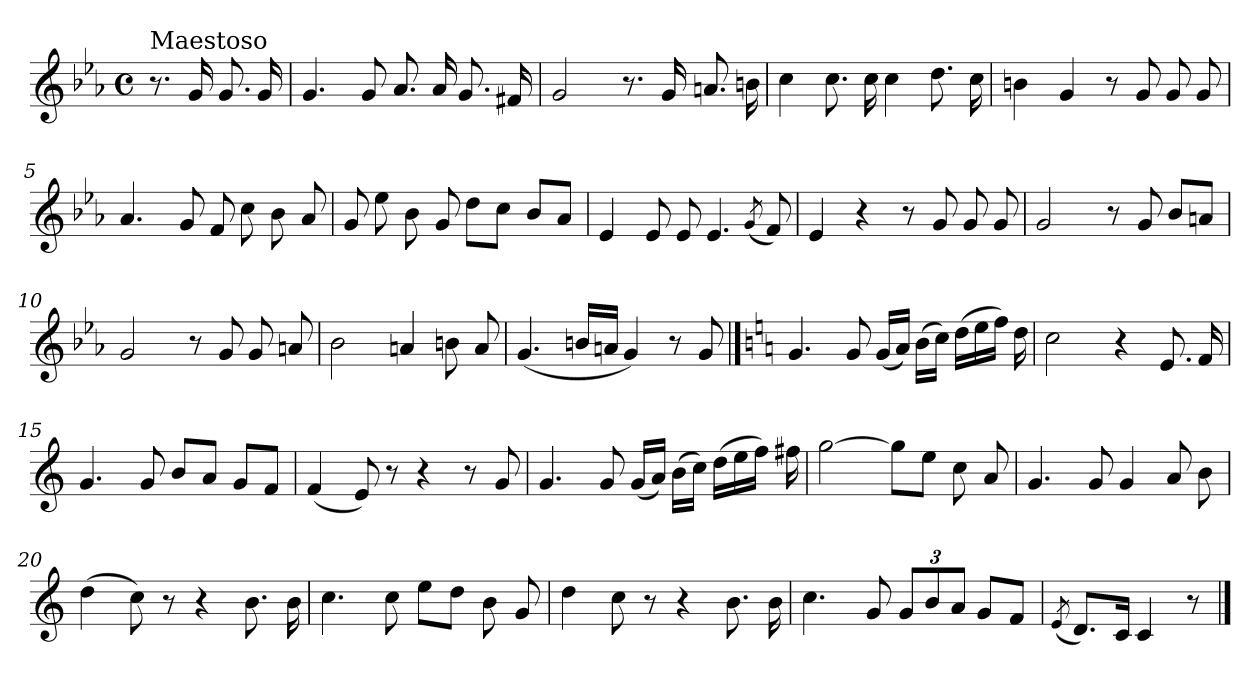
**kern
*part1
*staff1
*clefG2
*k[b-e-a-]
*c:
*M4/4
*met(c)
=
!LO:TX:a:t=Maestoso
8.r
16g/
8.g/
16g/
=1
4.g/
8g/
8.a-/
16a-/
8.g/
16f#X/
=2
2g/
8.r
16g/
8.an/
16bn\
=3
4cc\
8.cc\
16cc\
4cc\
8.dd\
16cc\
!!LO:LB:g=z
=4
4bn\
4g/
8r
8g/
8g/
8g/
=5
4.a-/
8g/
8f/
8cc\
8b-\
8a-/
=6
8g/
8ee-\
8b-\
8g/
8dd\L
8cc\J
8b-/L
8a-/J
=7
4e-/
8e-/
8e-/
4.e-/
(<8qg/
8f/)
!!LO:LB:g=z
=8
4e-/
4r
8r
8g/
8g/
8g/
=9
2g/
8r
8g/
8b-/L
8an/J
=10
2g/
8r
8g/
8g/
8an/
=11
2b-\
4an/
8bn\
8a/
=12
(<4.g/
16bn/LL
16an/JJ
4g/)
8r
8g/
==13
*k[]
4.g/
8g/
(<16g/LL
16a/JJ)
(>16b\LL
16cc\JJ)
(>16dd\LL
16ee\
16ff\JJ)
16dd\
=14
2cc\
4r
8.e/
16f/
=15
4.g/
8g/
8b/L
8a/J
8g/L
8f/J
=16
(<4f/
8e/)
8r
4r
8r
8g/
!!LO:LB:g=z
=17
4.g/
8g/
(<16g/LL
16a/JJ)
(>16b\LL
16cc\JJ)
(>16dd\LL
16ee\
16ff\JJ)
16ff#X\
=18
[2gg\
8gg\L]
8ee\J
8cc\
8a/
=19
4.g/
8g/
4g/
8a/
8b\
=20
(>4dd\
8cc\)
8r
4r
8.b\
16b\
=21
4.cc\
8cc\
8ee\L
8dd\J
8b\
8g/
!!LO:LB:g=z
=22
4dd\
8cc\
8r
4r
8.b\
16b\
=23
4.cc\
8g/
12g/L
12b/
12a/J
8g/L
8f/J
=24
(<8qe/
8.d/L)
16c/Jk
4c/
8r
==
*-
